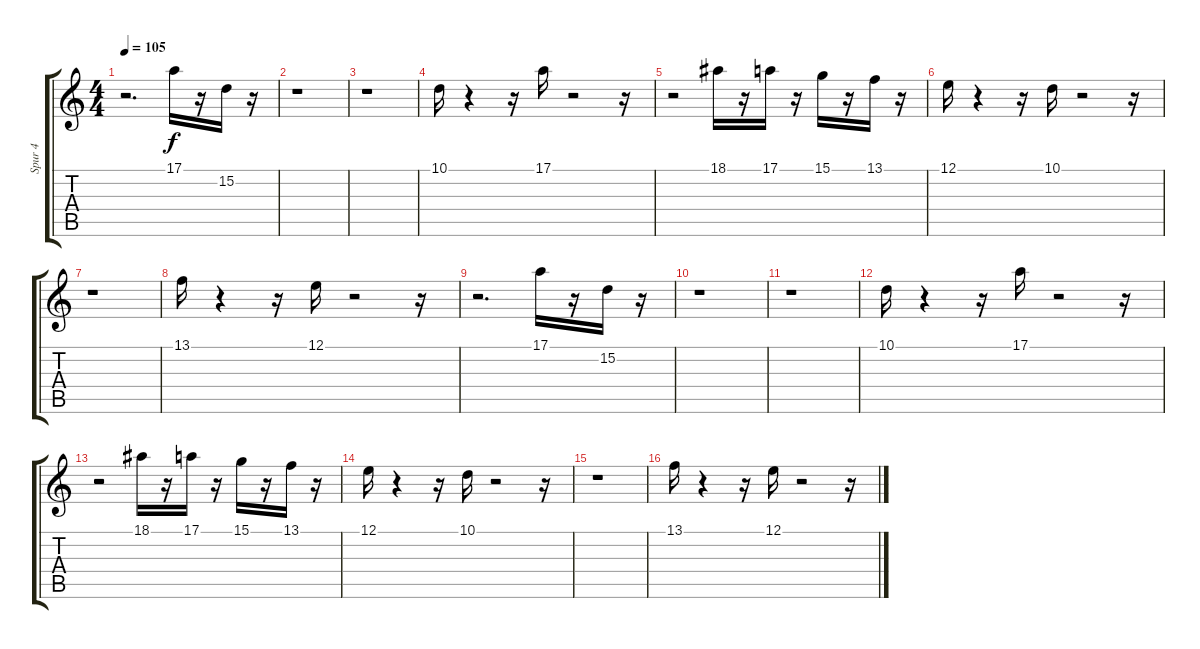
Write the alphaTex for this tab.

\track ("Spur 4" "Spur 4") {instrument lead3calliope}
\staff {score tabs}
\tuning (E4 B3 G3 D3 A2 E2) {hide}
\ts (4 4)
\tempo 105
\clef g2
\ks c
r.2{d dy f} 17.1.16 r.16 15.2.16 r.16 |
r.1 |
r.1 |
10.1.16 r.4 r.16 17.1.16 r.2 r.16 |
r.2 18.1.16 r.16 17.1.16 r.16 15.1.16 r.16 13.1.16 r.16 |
12.1.16 r.4 r.16 10.1.16 r.2 r.16 |
r.1 |
13.1.16 r.4 r.16 12.1.16 r.2 r.16 |
r.2{d} 17.1.16 r.16 15.2.16 r.16 |
r.1 |
r.1 |
10.1.16 r.4 r.16 17.1.16 r.2 r.16 |
r.2 18.1.16 r.16 17.1.16 r.16 15.1.16 r.16 13.1.16 r.16 |
12.1.16 r.4 r.16 10.1.16 r.2 r.16 |
r.1 |
13.1.16 r.4 r.16 12.1.16 r.2 r.16
